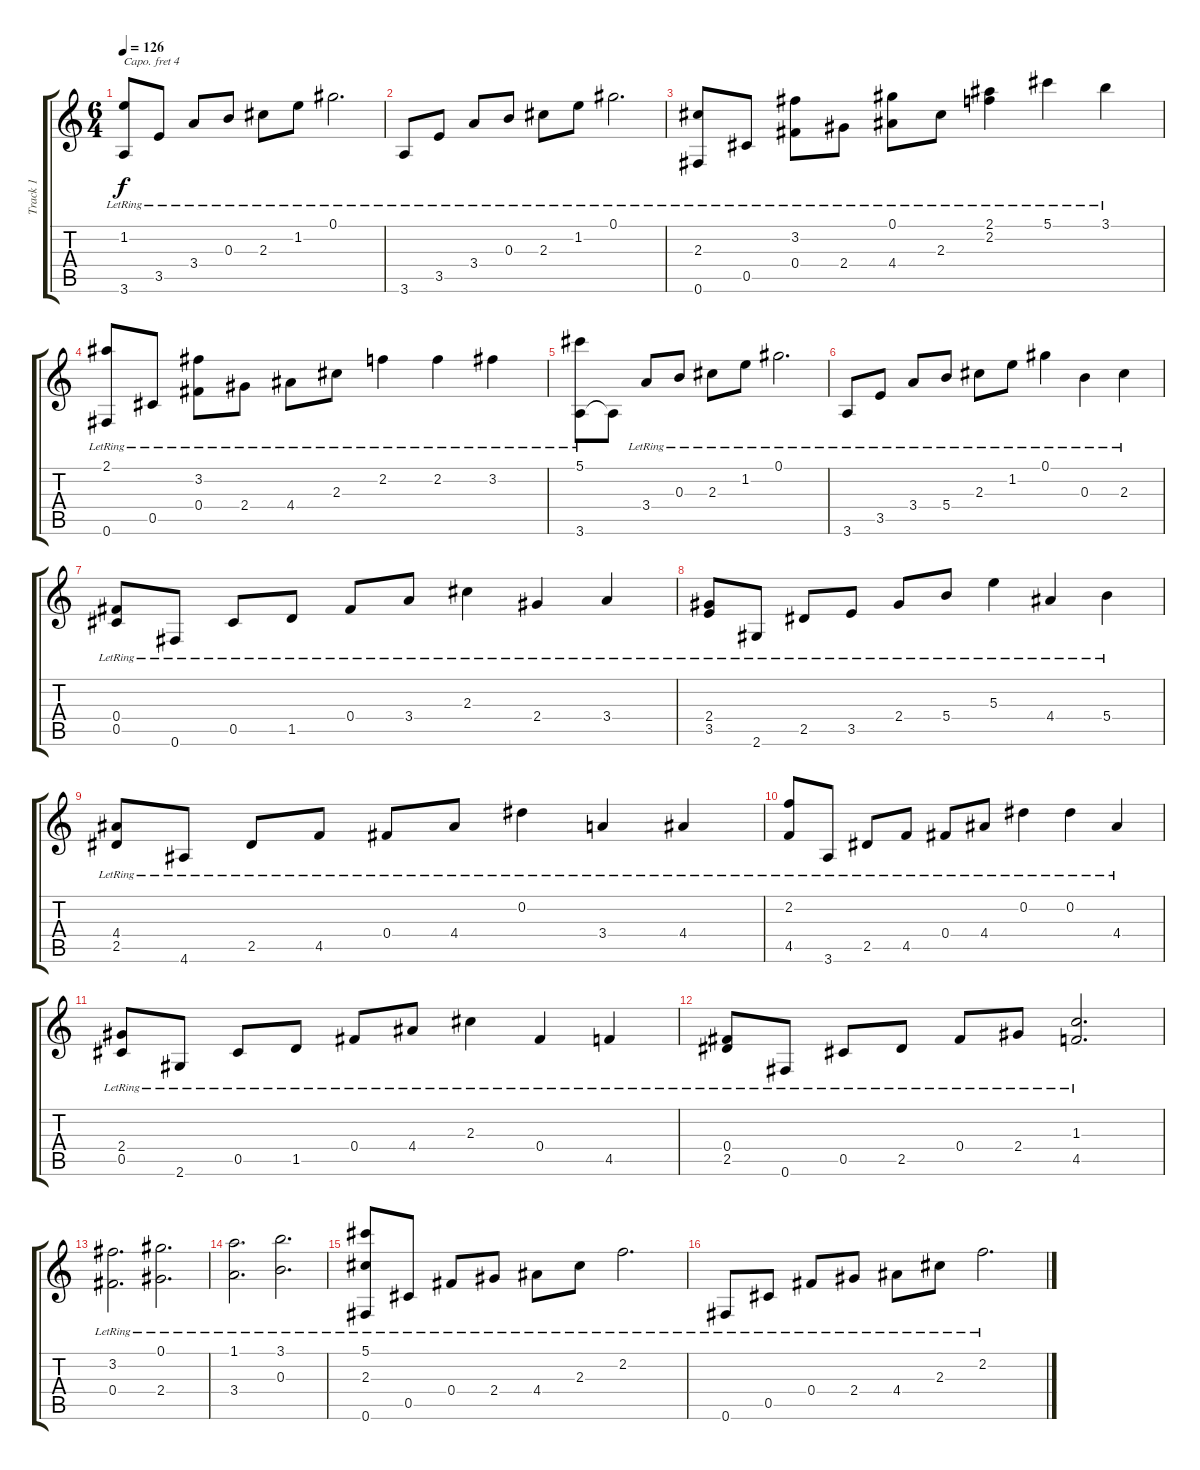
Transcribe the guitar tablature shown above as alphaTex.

\track ("Track 1" "Track 1") {instrument acousticguitarsteel}
\staff {score tabs}
\capo 4
\tuning (E4 B3 G3 D3 A2 D2) {hide}
\ts (6 4)
\tempo 126
\clef g2
\ks c
(1.2{lr} 3.6{lr}).8{dy f} 3.5{lr}.8 3.4{lr}.8 0.3{lr}.8 2.3{lr}.8 1.2{lr}.8 0.1{lr}.2{d} |
3.6{lr}.8 3.5{lr}.8 3.4{lr}.8 0.3{lr}.8 2.3{lr}.8 1.2{lr}.8 0.1{lr}.2{d} |
(2.3{lr} 0.6{lr}).8 0.5{lr}.8 (3.2{lr} 0.4{lr}).8 2.4{lr}.8 (0.1{lr} 4.4{lr}).8 2.3{lr}.8 (2.1 2.2{lr}).4 5.1{lr}.4 3.1{lr}.4 |
(2.1{lr} 0.6{lr}).8 0.5{lr}.8 (3.2{lr} 0.4{lr}).8 2.4{lr}.8 4.4{lr}.8 2.3{lr}.8 2.2{lr}.4 2.2{lr}.4 3.2{lr}.4 |
(5.1{lr} 3.6{lr}).8 3.6{t}.8 3.4{lr}.8 0.3{lr}.8 2.3{lr}.8 1.2{lr}.8 0.1{lr}.2{d} |
3.6{lr}.8 3.5{lr}.8 3.4{lr}.8 5.4{lr}.8 2.3{lr}.8 1.2{lr}.8 0.1{lr}.4 0.3{lr}.4 2.3{lr}.4 |
(0.4{lr} 0.5{lr}).8 0.6{lr}.8 0.5{lr}.8 1.5{lr}.8 0.4{lr}.8 3.4{lr}.8 2.3{lr}.4 2.4{lr}.4 3.4{lr}.4 |
(2.4{lr} 3.5{lr}).8 2.6{lr}.8 2.5{lr}.8 3.5{lr}.8 2.4{lr}.8 5.4{lr}.8 5.3{lr}.4 4.4{lr}.4 5.4{lr}.4 |
(4.4{lr} 2.5{lr}).8 4.6{lr}.8 2.5{lr}.8 4.5{lr}.8 0.4{lr}.8 4.4{lr}.8 0.2{lr}.4 3.4{lr}.4 4.4{lr}.4 |
(2.2{lr} 4.5{lr}).8 3.6{lr}.8 2.5{lr}.8 4.5{lr}.8 0.4{lr}.8 4.4{lr}.8 0.2{lr}.4 0.2{lr}.4 4.4{lr}.4 |
(2.4{lr} 0.5{lr}).8 2.6{lr}.8 0.5{lr}.8 1.5{lr}.8 0.4{lr}.8 4.4{lr}.8 2.3{lr}.4 0.4{lr}.4 4.5{lr}.4 |
(0.4{lr} 2.5{lr}).8 0.6{lr}.8 0.5{lr}.8 2.5{lr}.8 0.4{lr}.8 2.4{lr}.8 (1.3 4.5{lr}).2{d} |
(3.2 0.4{lr}).2{d} (0.1{lr} 2.4).2{d} |
(1.1{lr} 3.4).2{d} (3.1{lr} 0.3).2{d} |
(5.1{lr} 2.3{lr} 0.6{lr}).8 0.5{lr}.8 0.4{lr}.8 2.4{lr}.8 4.4{lr}.8 2.3{lr}.8 2.2{lr}.2{d} |
0.6{lr}.8 0.5{lr}.8 0.4{lr}.8 2.4{lr}.8 4.4{lr}.8 2.3{lr}.8 2.2{lr}.2{d}
